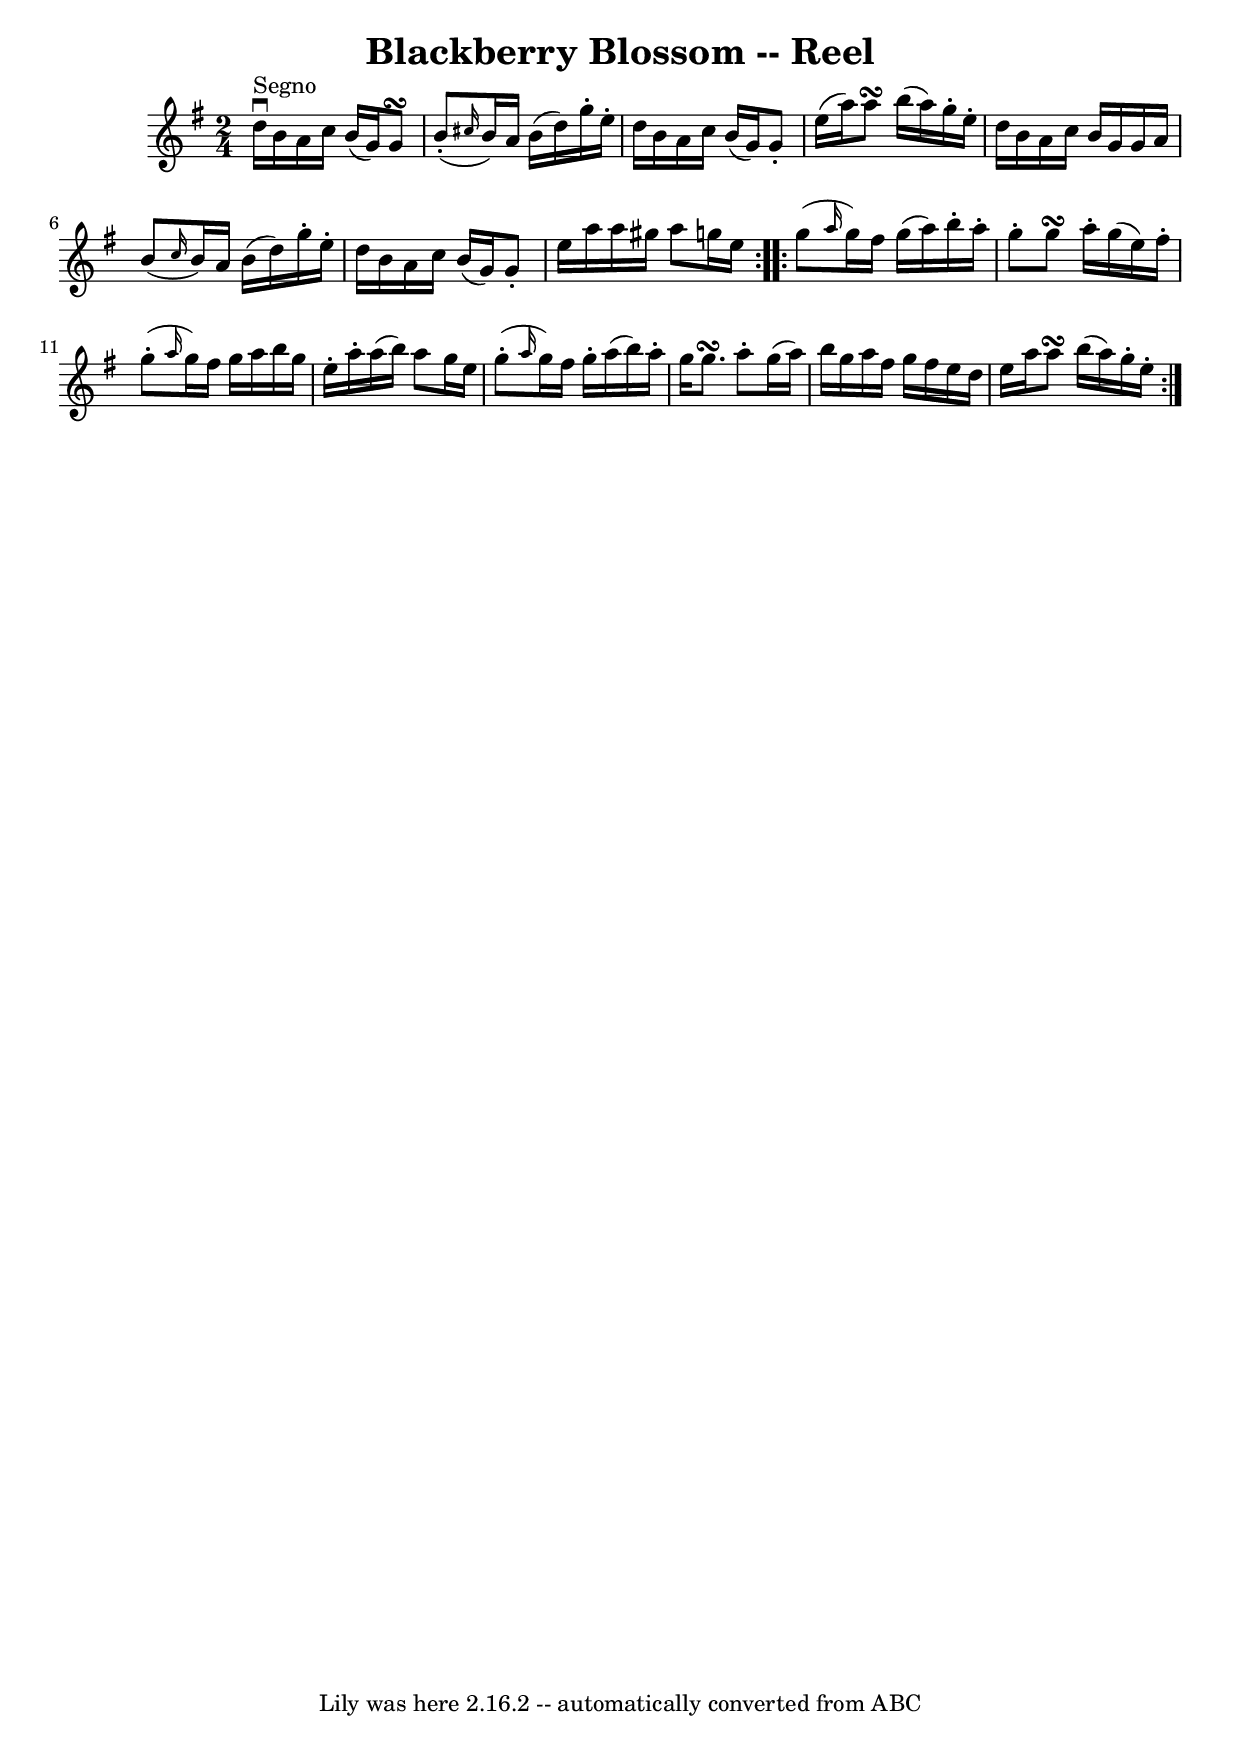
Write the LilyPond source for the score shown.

\version "2.7.40"
\include "Mammoth.ily"
\header {
	%% book = "Ryan's Mammoth Collection"
	crossRefNumber = "1"
	footnotes = ""
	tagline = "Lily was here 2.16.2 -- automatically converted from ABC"
	title = "Blackberry Blossom -- Reel"
}
voicedefault =  {


\repeat volta 2 {
\time 2/4 
\key g \major d''16^"Segno"^\downbow b'16 a'16 c''16    
b'16 (g'16) g'8\turn  |
 b'8 (-. \grace { cis''16  }   
b'16) a'16 b'16 (d''16) g''16 -. e''16 -. |
 d''16    
b'16 a'16 c''16 b'16 (g'16) g'8 -. |
 e''16 (a''16  
-) a''8\turn b''16 (a''16) g''16 -. e''16 -. |
 d''16  
 b'16 a'16 c''16 b'16 g'16 g'16 a'16  |
 b'8 (
\grace { c''16  } b'16) a'16 b'16 (d''16) g''16 -. e''16 
-. |
 d''16 b'16 a'16 c''16 b'16 (g'16) g'8 -. 
|
 e''16 a''16 a''16 gis''16 a''8 g''!16 e''16  }     
\repeat volta 2 { g''8 (\grace { a''16  } g''16) fis''16 g''16 
(a''16) b''16 -. a''16 -. |
 g''8 -. g''8\turn a''16 -.  
 g''16 (e''16) fis''16 -. |
 g''8 (-. \grace { a''16  }   
g''16) fis''16 g''16 a''16 b''16 g''16  |
 e''16 -.   
a''16 -. a''16 (b''16) a''8 g''16 e''16  |
 g''8 
(-. \grace { a''16  } g''16) fis''16 g''16 -. a''16 (b''16  
-) a''16 -. |
 g''16 g''8.\turn a''8 -. g''16 (a''16) 
|
 b''16 g''16 a''16 fis''16 g''16 fis''16 e''16    
d''16  |
 e''16 a''16 a''8\turn b''16 (a''16) g''16 -. 
 e''16 -.   }   
}

\score{
    <<

	\context Staff="default"
	{
	    \voicedefault 
	}

    >>
	\layout {
	}
	\midi {}
}
